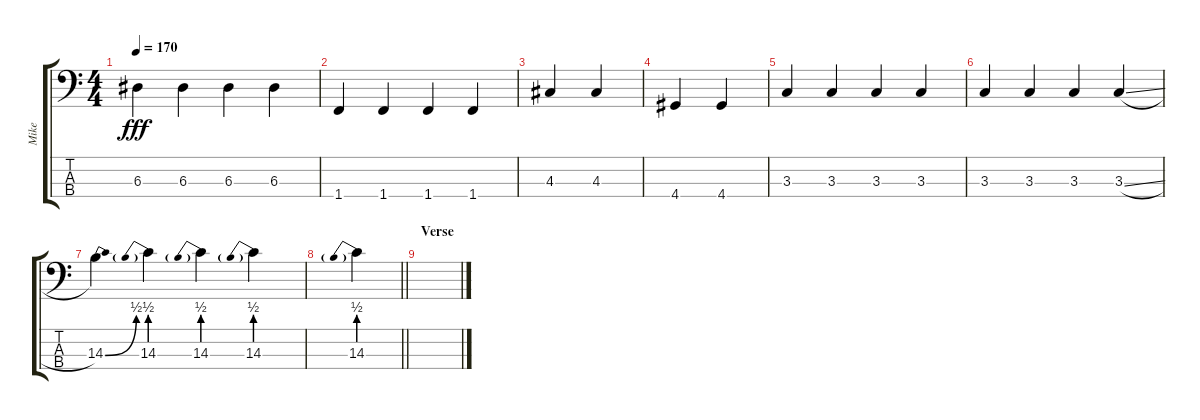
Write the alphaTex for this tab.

\track ("Mike" "Mike") {instrument electricbasspick}
\staff {score tabs}
\tuning (G2 D2 A1 E1) {hide}
\ts (4 4)
\tempo 170
\clef f4
\ks c
6.3.4{dy fff} 6.3.4 6.3.4 6.3.4 |
1.4.4 1.4.4 1.4.4 1.4.4 |
4.3.4 4.3.4 |
4.4.4 4.4.4 |
3.3.4 3.3.4 3.3.4 3.3.4 |
3.3.4 3.3.4 3.3.4 3.3{sl}.4 |
14.3{be (bend 0 0 60 2)}.4 14.3{be (prebend 0 2 60 2)}.4 14.3{be (prebend 0 2 60 2)}.4 14.3{be (prebend 0 2 60 2)}.4 |
\barLineRight lightlight
14.3{be (prebend 0 2 60 2)}.4 |
\section ("" "Verse")
